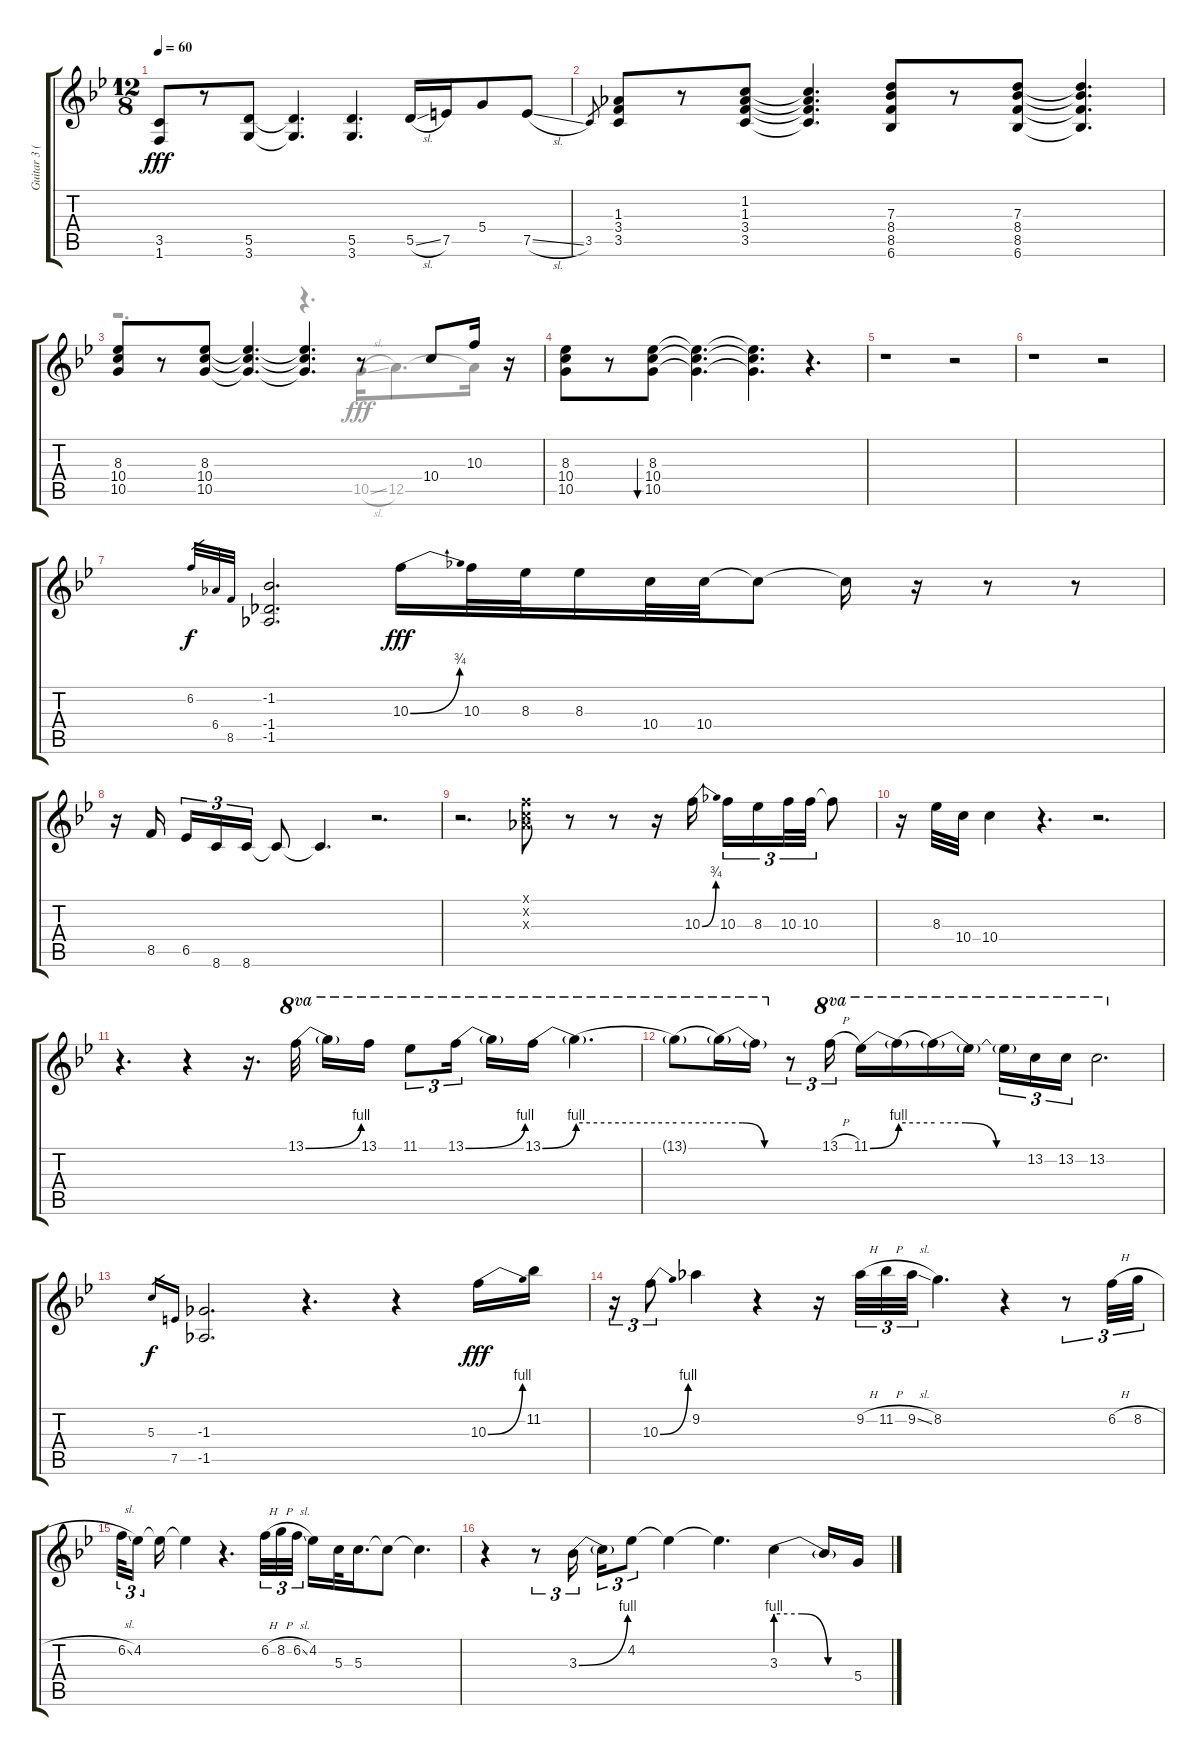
\track ("Guitar 3 (Electric)" "Guitar 3 (") {instrument overdrivenguitar}
\staff {score tabs}
\tuning (E4 B3 G3 D3 A2 E2) {hide}
\voice
\ts (12 8)
\tempo 60
\clef g2
\ks bb
(3.5 1.6).8{dy fff} r.8 (5.5 3.6).8 (5.5{t} 3.6{t}).4{d} (5.5 3.6).4{d} 5.5{sl}.16 7.5.16 5.4.8 7.5{sl}.8 |
3.5.8{gr} (1.3 3.4 3.5).8 r.8 (1.2 1.3 3.4 3.5).8 (1.2{t} 1.3{t} 3.4{t} 3.5{t}).4{d} (7.3 8.4 8.5 6.6).8 r.8 (7.3 8.4 8.5 6.6).8 (7.3{t} 8.4{t} 8.5{t} 6.6{t}).4{d} |
(8.3 10.4 10.5).8 r.8 (8.3 10.4 10.5).8 (8.3{t} 10.4{t} 10.5{t}).4{d} (8.3{t} 10.4{t} 10.5{t}).4{d} r.8 10.4.8 10.3.16 r.16 |
(8.3 10.4 10.5).8 r.8 (8.3 10.4 10.5).8{bu 30} (8.3{t} 10.4{t} 10.5{t}).4{d} (8.3{t} 10.4{t} 10.5{t}).4{d} r.4{d} |
r.1 r.2 |
r.1 r.2 |
6.2.32{gr dy f} 6.4.32{gr} 8.5.32{gr} (-1.2 -1.4 -1.5).2{d} 10.3{be (bend 0 0 60 3)}.16{dy fff} 10.3.32 8.3.32 8.3.16 10.4.32 10.4.32 10.4{t}.8 10.4{t}.16 r.16 r.8 r.8 |
r.16 8.5.16{beam splitsecondary} 6.5.16{tu (3 2)} 8.6.16{tu (3 2)} 8.6.16{tu (3 2)} 8.6{t}.8 8.6{t}.4{d} r.2{d} |
r.2{d} (1.1{x} 1.2{x} 1.3{x}).8 r.8 r.8 r.16 10.3{be (bend 0 0 60 3)}.16{beam splitsecondary} 10.3.16{tu (3 2)} 8.3.16{tu (3 2)} 10.3.32{tu (3 2)} 10.3.32{tu (3 2)} 10.3{t}.8 |
r.16 8.3.32 10.4.32 10.4.4 r.4{d} r.2{d} |
r.4{d} r.4 r.16{d} 13.1{be (bend 0 0 60 4)}.32{ot 8va} 13.1{t}.16{ot 8va} 13.1.16{ot 8va} 11.1.8{tu (3 2) ot 8va} 13.1{be (bend 0 0 60 4)}.16{tu (3 2) ot 8va beam splitsecondary} 13.1{t}.16{ot 8va} 13.1{be (bend 0 0 60 4)}.16{ot 8va} 13.1{be (hold 0 4 60 4) t}.4{d ot 8va} |
13.1{be (hold 0 4 60 4) t}.8{ot 8va} 13.1{be (custom 0 4 20 4 40 0 60 0) t}.16{ot 8va} 13.1{t}.16{ot 8va} r.8{tu (3 2)} 13.1{h}.16{tu (3 2) ot 8va} 11.1{be (bend 0 0 60 4)}.16{ot 8va} 11.1{be (hold 0 4 60 4) t}.16{ot 8va} 11.1{be (custom 0 4 20 4 40 0 60 0) t}.16{ot 8va} 11.1{t}.16{ot 8va beam splitsecondary} 11.1{t}.16{tu (3 2) ot 8va} 13.2.16{tu (3 2) ot 8va} 13.2.16{tu (3 2) ot 8va} 13.2.2{d ot 8va} |
5.3.16{gr dy f} 7.5.16{gr} (-1.3 -1.5).2{d} r.4{d} r.4 10.3{be (bend 0 0 60 4)}.16{dy fff} 11.2.16 |
r.16{tu (3 2)} 10.3{be (bend 0 0 60 4)}.8{tu (3 2)} 9.2.4 r.4 r.16 9.2{h}.32{tu (3 2)} 11.2{h}.32{tu (3 2)} 9.2{sl}.32{tu (3 2)} 8.2.4{d} r.4 r.8{tu (3 2)} 6.2{h}.32{tu (3 2)} 8.2{h}.32{tu (3 2)} |
6.2{sl}.32{tu (3 2)} 4.2.16{tu (3 2) beam splitsecondary} 4.2{t}.16 4.2{t}.4 r.4{d} 6.2{h}.32{tu (3 2)} 8.2{h}.32{tu (3 2)} 6.2{sl}.32{tu (3 2) beam splitsecondary} 4.2.16 5.3.32 5.3.16{d} 5.3{t}.8 5.3{t}.4{d} |
r.4 r.8{tu (3 2)} 3.3{be (bend 0 0 60 4)}.16{tu (3 2)} 3.3{t}.16{tu (3 2)} 4.2.8{tu (3 2)} 4.2{t}.4 4.2{t}.4{d} 3.3{be (custom 0 4 20 4 40 0 60 0)}.4 3.3{t}.16 5.4.16
\voice
\clef g2
\ottava regular
\simile none
\ks bb
|
|
r.2{d} r.4{d} 10.5{sl}.16 12.5.8{d} 12.5{t}.16 r.16 |
|
|
|
|
|
|
|
|
|
|
|
|
